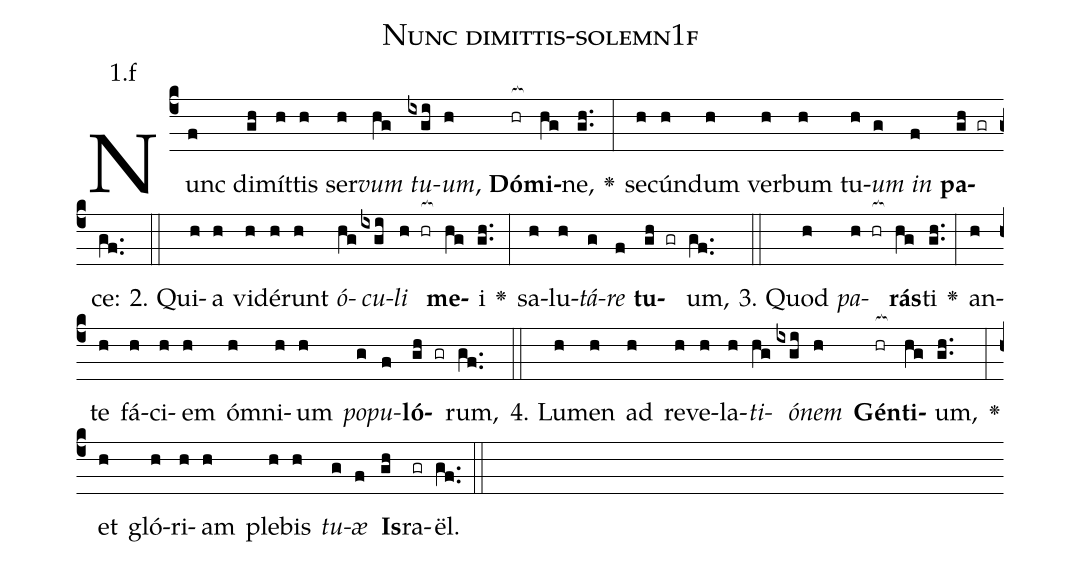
name: Nunc dimittis-solemn1f;
annotation: 1.f;
%%
(c4)Nunc(f) di(gh)mít(h)tis(h) ser(h)<i>vum</i>(hg) <i>tu</i>(ixgi)<i>um</i>,(h) <b>Dó</b>(hr[ocb:1{])<b>mi</b>(hg[ocb:0}])ne,(gh..) <v>\greheightstar</v>(:) se(h)cún(h)dum(h) ver(h)bum(h) tu(h)<i>um</i>(g) <i>in</i>(f) <b>pa</b>(gh gr)ce:(gf..) (::)
2. Qui(h)a(h) vi(h)dé(h)runt(h) <i>ó</i>(hg)<i>cu</i>(ixgi)<i>li</i>(h hr[ocb:1{]) <b>me</b>(hg[ocb:0}])i(gh..) <v>\greheightstar</v>(:) sa(h)lu(h)<i>tá</i>(g)<i>re</i>(f) <b>tu</b>(gh gr)um,(gf..) (::)
3. Quod(h) <i>pa</i>(h hr[ocb:1{])<b>rás</b>(hg[ocb:0}])ti(gh..) <v>\greheightstar</v>(:) an(h)te(h) fá(h)ci(h)em(h) óm(h)ni(h)um(h) <i>po</i>(g)<i>pu</i>(f)<b>ló</b>(gh gr)rum,(gf..) (::)
4. Lu(h)men(h) ad(h) re(h)ve(h)la(h)<i>ti</i>(hg)<i>ó</i>(ixgi)<i>nem</i>(h) <b>Gén</b>(hr[ocb:1{])<b>ti</b>(hg[ocb:0}])um,(gh..) <v>\greheightstar</v>(:) et(h) gló(h)ri(h)am(h) ple(h)bis(h) <i>tu</i>(g)<i>æ</i>(f) <b>Is</b>(gh)ra(gr)ël.(gf..) (::)
